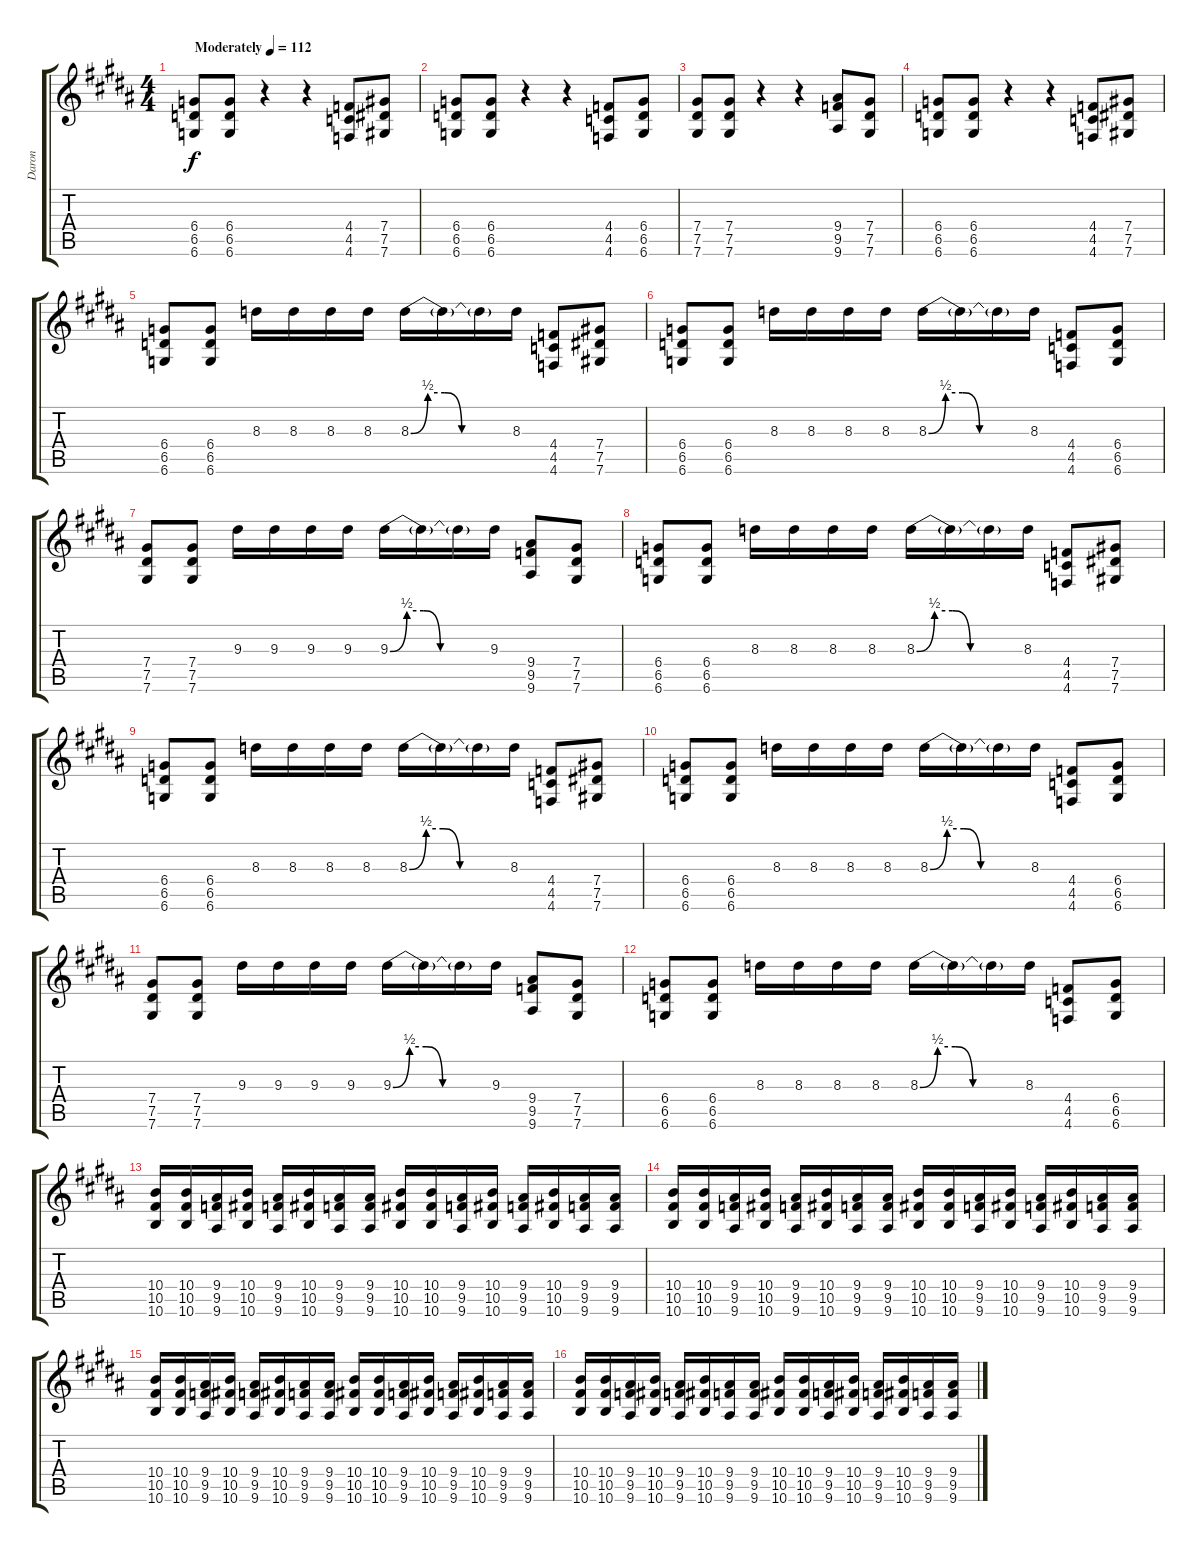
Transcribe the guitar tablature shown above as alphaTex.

\track ("Daron" "Daron") {instrument overdrivenguitar}
\staff {score tabs}
\tuning (Eb4 Bb3 Gb3 Db3 Ab2 Db2) {hide}
\ts (4 4)
\tempo (112 "Moderately")
\clef g2
\ks b
(6.4 6.5 6.6).8{dy f instrument overdrivenguitar} (6.4 6.5 6.6).8 r.4 r.4 (4.4 4.5 4.6).8 (7.4 7.5 7.6).8 |
(6.4 6.5 6.6).8 (6.4 6.5 6.6).8 r.4 r.4 (4.4 4.5 4.6).8 (6.4 6.5 6.6).8 |
(7.4 7.5 7.6).8 (7.4 7.5 7.6).8 r.4 r.4 (9.4 9.5 9.6).8 (7.4 7.5 7.6).8 |
(6.4 6.5 6.6).8 (6.4 6.5 6.6).8 r.4 r.4 (4.4 4.5 4.6).8 (7.4 7.5 7.6).8 |
(6.4 6.5 6.6).8 (6.4 6.5 6.6).8 8.3.16 8.3.16 8.3.16 8.3.16 8.3{be (custom 0 0 10 2 20 2 30 0 60 0)}.16 8.3{t}.16 8.3{t}.16 8.3.16 (4.4 4.5 4.6).8 (7.4 7.5 7.6).8 |
(6.4 6.5 6.6).8 (6.4 6.5 6.6).8 8.3.16 8.3.16 8.3.16 8.3.16 8.3{be (custom 0 0 10 2 20 2 30 0 60 0)}.16 8.3{t}.16 8.3{t}.16 8.3.16 (4.4 4.5 4.6).8 (6.4 6.5 6.6).8 |
(7.4 7.5 7.6).8 (7.4 7.5 7.6).8 9.3.16 9.3.16 9.3.16 9.3.16 9.3{be (custom 0 0 10 2 20 2 30 0 60 0)}.16 9.3{t}.16 9.3{t}.16 9.3.16 (9.4 9.5 9.6).8 (7.4 7.5 7.6).8 |
(6.4 6.5 6.6).8 (6.4 6.5 6.6).8 8.3.16 8.3.16 8.3.16 8.3.16 8.3{be (custom 0 0 10 2 20 2 30 0 60 0)}.16 8.3{t}.16 8.3{t}.16 8.3.16 (4.4 4.5 4.6).8 (7.4 7.5 7.6).8 |
(6.4 6.5 6.6).8 (6.4 6.5 6.6).8 8.3.16 8.3.16 8.3.16 8.3.16 8.3{be (custom 0 0 10 2 20 2 30 0 60 0)}.16 8.3{t}.16 8.3{t}.16 8.3.16 (4.4 4.5 4.6).8 (7.4 7.5 7.6).8 |
(6.4 6.5 6.6).8 (6.4 6.5 6.6).8 8.3.16 8.3.16 8.3.16 8.3.16 8.3{be (custom 0 0 10 2 20 2 30 0 60 0)}.16 8.3{t}.16 8.3{t}.16 8.3.16 (4.4 4.5 4.6).8 (6.4 6.5 6.6).8 |
(7.4 7.5 7.6).8 (7.4 7.5 7.6).8 9.3.16 9.3.16 9.3.16 9.3.16 9.3{be (custom 0 0 10 2 20 2 30 0 60 0)}.16 9.3{t}.16 9.3{t}.16 9.3.16 (9.4 9.5 9.6).8 (7.4 7.5 7.6).8 |
(6.4 6.5 6.6).8 (6.4 6.5 6.6).8 8.3.16 8.3.16 8.3.16 8.3.16 8.3{be (custom 0 0 10 2 20 2 30 0 60 0)}.16 8.3{t}.16 8.3{t}.16 8.3.16 (4.4 4.5 4.6).8 (6.4 6.5 6.6).8 |
(10.4 10.5 10.6).16 (10.4 10.5 10.6).16 (9.4 9.5 9.6).16 (10.4 10.5 10.6).16 (9.4 9.5 9.6).16 (10.4 10.5 10.6).16 (9.4 9.5 9.6).16 (9.4 9.5 9.6).16 (10.4 10.5 10.6).16 (10.4 10.5 10.6).16 (9.4 9.5 9.6).16 (10.4 10.5 10.6).16 (9.4 9.5 9.6).16 (10.4 10.5 10.6).16 (9.4 9.5 9.6).16 (9.4 9.5 9.6).16 |
(10.4 10.5 10.6).16 (10.4 10.5 10.6).16 (9.4 9.5 9.6).16 (10.4 10.5 10.6).16 (9.4 9.5 9.6).16 (10.4 10.5 10.6).16 (9.4 9.5 9.6).16 (9.4 9.5 9.6).16 (10.4 10.5 10.6).16 (10.4 10.5 10.6).16 (9.4 9.5 9.6).16 (10.4 10.5 10.6).16 (9.4 9.5 9.6).16 (10.4 10.5 10.6).16 (9.4 9.5 9.6).16 (9.4 9.5 9.6).16 |
(10.4 10.5 10.6).16 (10.4 10.5 10.6).16 (9.4 9.5 9.6).16 (10.4 10.5 10.6).16 (9.4 9.5 9.6).16 (10.4 10.5 10.6).16 (9.4 9.5 9.6).16 (9.4 9.5 9.6).16 (10.4 10.5 10.6).16 (10.4 10.5 10.6).16 (9.4 9.5 9.6).16 (10.4 10.5 10.6).16 (9.4 9.5 9.6).16 (10.4 10.5 10.6).16 (9.4 9.5 9.6).16 (9.4 9.5 9.6).16 |
(10.4 10.5 10.6).16 (10.4 10.5 10.6).16 (9.4 9.5 9.6).16 (10.4 10.5 10.6).16 (9.4 9.5 9.6).16 (10.4 10.5 10.6).16 (9.4 9.5 9.6).16 (9.4 9.5 9.6).16 (10.4 10.5 10.6).16 (10.4 10.5 10.6).16 (9.4 9.5 9.6).16 (10.4 10.5 10.6).16 (9.4 9.5 9.6).16 (10.4 10.5 10.6).16 (9.4 9.5 9.6).16 (9.4 9.5 9.6).16
